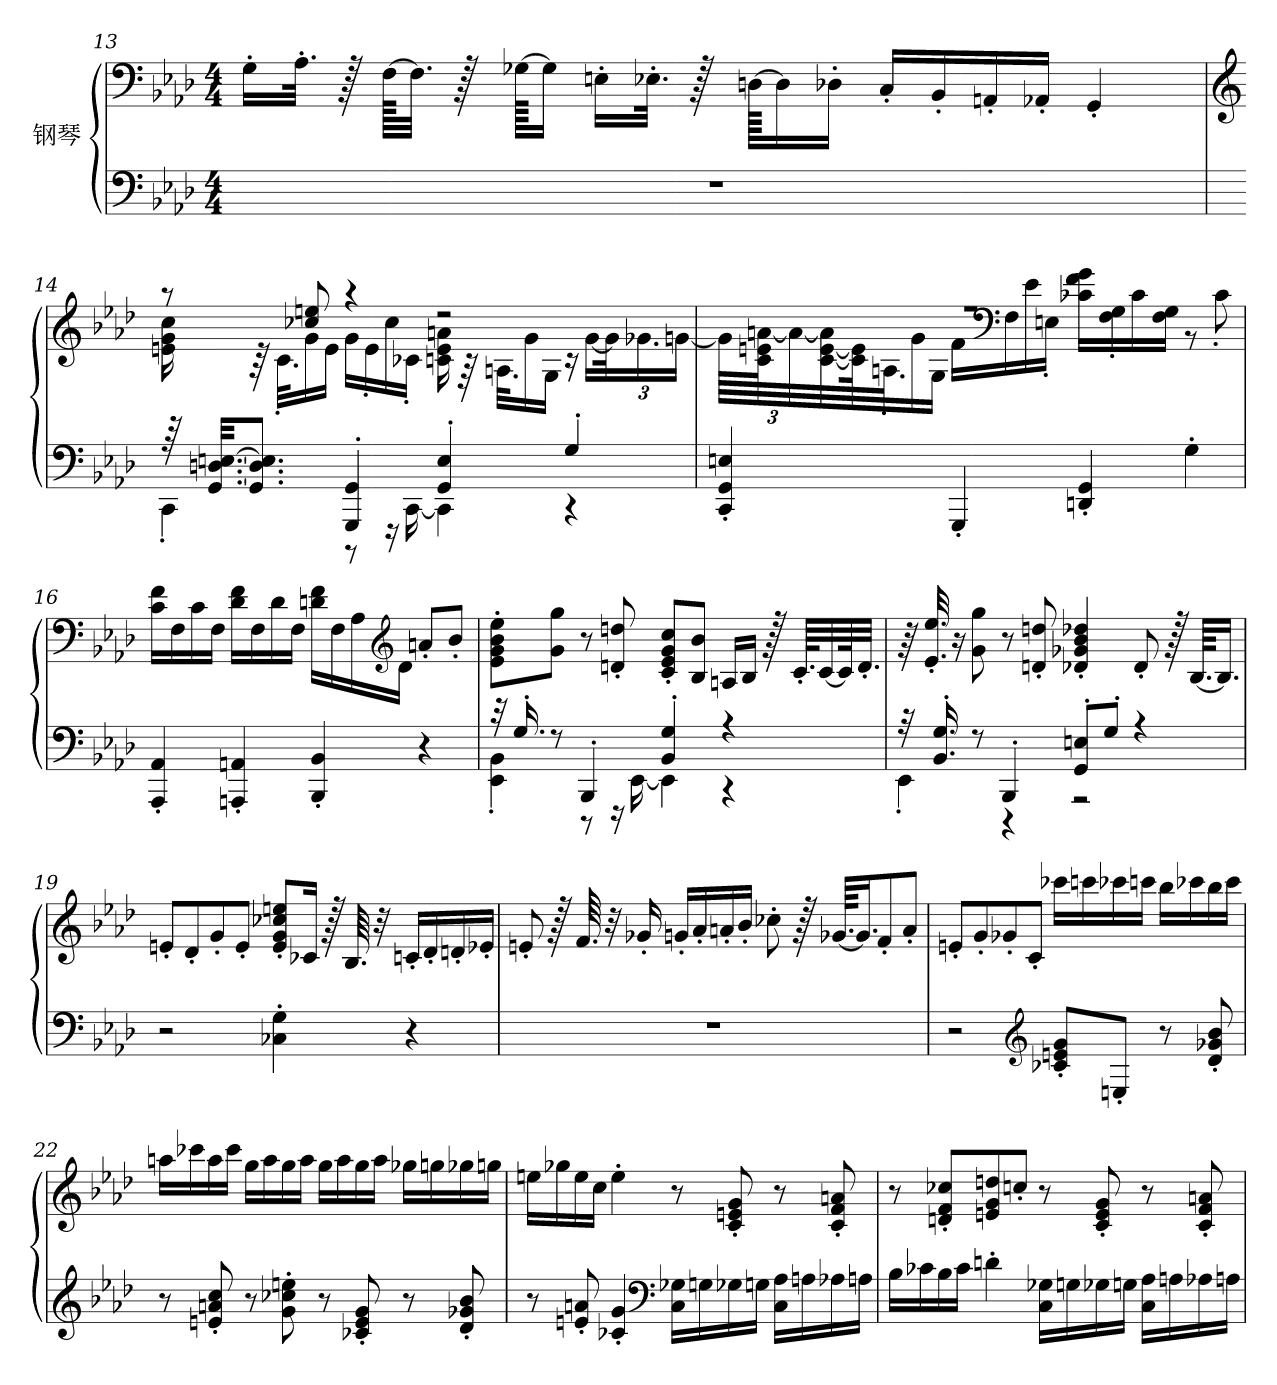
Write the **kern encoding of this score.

**kern	**kern
*part1	*part1
*staff2	*staff1
*I"钢琴	*
!!LO:LB:g=z
*clefF4	*clefF4
*k[b-e-a-d-]	*k[b-e-a-d-]
*M4/4	*M4/4
=13	=13
1r	16G'\LL
.	32.A-'\JJk
.	128r
.	[128F\KKLLL
.	32.F\JJJ]
.	128r
.	[128G-X\KKKLL
.	16G-\JJ]
.	16En'\LL
.	32.E-X'\JJk
.	128r
.	[128Dn\KKKLL
.	16D\]
.	16D-X'\JJ
.	16C'/LL
.	16BB-'/
.	16AAn'/
.	16AA-X'/JJ
.	4GG'/
!!LO:LB:g=z
=14	=14
*	*clefG2
*^	*^
64r	4CC'\	8r	16en\ 16g\ 16cc\
[32.GG/ [32.Dn/ [32.En/KKL	.	.	.
8.GG/] 8.D/] 8.E/]J	.	.	64r
.	.	.	32.c'\KLL
.	.	8cc-X/ 8een/	16g\
.	.	.	16e\JJ
4GGG/' 4GG/'	8r	4r	16g\LL
.	.	.	16e'\
.	16r	.	16cc-\
.	[16CC\	.	16c-X'\JJ
4GG/' 4E/'	4CC\]	2r	16cn\ 16e\ 16an\
.	.	.	64r
.	.	.	32.An\KLL
.	.	.	16g\
.	.	.	16G\JJ
4G'/	4r	.	16r
.	.	.	[16g\LL
*	*	*	*Xbrackettup
.	.	.	48g\K]
.	.	.	24.g-X\
.	.	.	[24gn\JJ
*v	*v	*	*
!!LO:PB:g=z	!!
=15	=15	=15
4CC/' 4GG/' 4En/'	1r	96g\LLLL]
.	.	96c\ 96en\ [96an\J
.	.	48a\_
.	.	[48c\ [48e\ 48a\]
.	.	64c\] 64e\]K
.	.	32.An'\J
.	.	16g\
.	.	16G\JJ
4GGG'/	.	16f\LL
*	*clefF4	*
.	.	16F\
.	.	16e\
.	.	16En'\JJ
4DDn/' 4GG/'	.	16c-X\ 16f\ 16g\LL
.	.	16F\' 16G\'
.	.	16c-\
.	.	16F\ 16G\JJ
4G'\	.	8r
.	.	8c-'\
*	*v	*v
=16	=16
4AAA-/' 4AA-/'	16c\ 16f\LL
.	16F\
.	16c\
.	16F\JJ
4AAAn/' 4AAn/'	16d-\ 16f\LL
.	16F\
.	16d-\
.	16F\JJ
4BBB-/' 4BB-/'	16dn\ 16f\LL
.	16F\
.	16A-\
*	*clefG2
.	16d\JJ
4r	8an'/L
.	8b-'/J
!!LO:LB:g=z
=17	=17
*^	*
32r	4EE-\' 4BB-\'	8e-\' 8g\' 8b-\' 8ee-\'L
16.G'/	.	.
8r	.	8g\ 8gg\J
4BBB-'/	8r	8r
.	16r	8dn/' 8ddn/'
.	[16EE-\	.
4BB-/' 4G/'	4EE-\]	8c/' 8e-/' 8g/' 8cc/'L
.	.	8B-/ 8b-/J
4r	4r	16An/LL
.	.	16B-/JJ
.	.	128r
.	.	64.c'/KLLL
.	.	[32c/
.	.	64c/K]
.	.	32.d'/JJJ
=18	=18	=18
32r	4EE-'\	64r
.	.	32.e-/' 32.ee-/'
16.BB-/' 16.G/'	.	.
.	.	16r
8r	.	8g\ 8gg\
4BBB-'/	4r	8r
.	.	8dn/' 8ddn/'
8GG/' 8En/'L	2r	4d-X/' 4g-X/' 4b-/' 4dd-X/'
8G'/J	.	.
4r	.	8d-'/
.	.	128r
.	.	[64.B-/KKLL
.	.	16.B-/JJ]
*v	*v	*
!!LO:LB:g=z
=19	=19
2r	8en'/L
.	8d-'/
.	8g'/
.	8e'/J
4C-X\' 4G\'	8e/' 8g/' 8cc-X/' 8een/'L
.	16c-X/Jk
.	128r
.	64.B-/
.	32r
4r	16cn'/LL
.	16d-'/
.	16dn'/
.	16e-X'/JJ
=20	=20
1r	8en'/
.	128r
.	64.f/
.	32r
.	16g-X'/
.	16gn'/LL
.	16a-'/
.	16an'/
.	16b-'/JJ
.	8cc-X'\
.	128r
.	[64.g-X/KKLL
.	16.g-/J]
.	8f'/
.	8a'/J
!!LO:LB:g=z
=21	=21
2r	8en'/L
.	8g'/
.	8g-X'/
.	8c'/J
*clefG2	*
8c-X/' 8en/' 8g/'L	16ccc-X\LL
.	16cccn\
8En'/J	16ccc-X\
.	16cccn\JJ
8r	16bb-\LL
.	16ccc-X\
8d-/' 8g-X/' 8b-/'	16bb-\
.	16ccc-\JJ
=22	=22
8r	16aan\LL
.	16ccc-X\
8en/' 8an/' 8cc/'	16aa\
.	16ccc-\JJ
8r	16gg\LL
.	16aa\
8g\' 8cc-X\' 8een\'	16gg\
.	16aa\JJ
8r	16gg\LL
.	16aa\
8c-X/' 8e/' 8g/'	16gg\
.	16aa\JJ
8r	16gg-X\LL
.	16ggn\
8d-/' 8g-X/' 8b-/'	16gg-X\
.	16ggn\JJ
!!LO:LB:g=z
=23	=23
8r	16een\LL
.	16gg-X\
8en/' 8an/'	16ee\
.	16cc\JJ
4c-X/' 4g/'	4ee'\
*clefF4	*
16C\ 16G-X\LL	8r
16Gn\	.
16G-X\	8c/' 8en/' 8g/'
16Gn\JJ	.
16C\ 16A-\LL	8r
16An\	.
16A-X\	8c/' 8f/' 8an/'
16An\JJ	.
=24	=24
16B-\LL	8r
16c-X\	.
16B-\	8dn/' 8f/' 8cc-X/'L
16c-\JJ	.
4dn'\	8en/ 8g/ 8ddn/
.	8ccn'/J
16C\ 16G-X\LL	8r
16Gn\	.
16G-X\	8c/' 8e/' 8g/'
16Gn\JJ	.
16C\ 16A-\LL	8r
16An\	.
16A-X\	8c/' 8f/' 8an/'
16An\JJ	.
=	=
*-	*-
